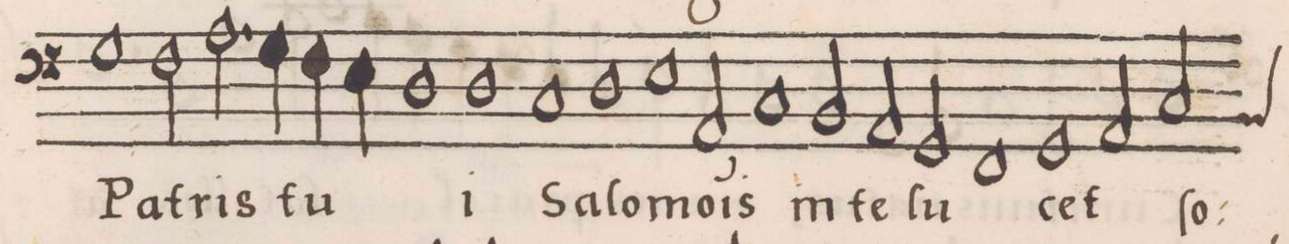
**kern	**text
*I"BASSVS	*
*clefF4	*
*k[]	*
*met(c)	*
*M2/1	*
1G	Pa-
2F\	.
2.A\	-tris
=31	=31
4G\	.
4F\	tu-
4E\	.
1D	.
=32	=32
1D	-i
1C	Sa-
=33	=33
1D	-lo-
1E	-mo-
=34	=34
2AA/	-(n)is
1C	in
2BB/	te
=35	=35
2AA/	lu-
2GG/	.
1FF	.
=36	=36
1GG	-cet
2AA/	.
*custos:B	*
2C/	ſo-
=37	=37
*-	*-
